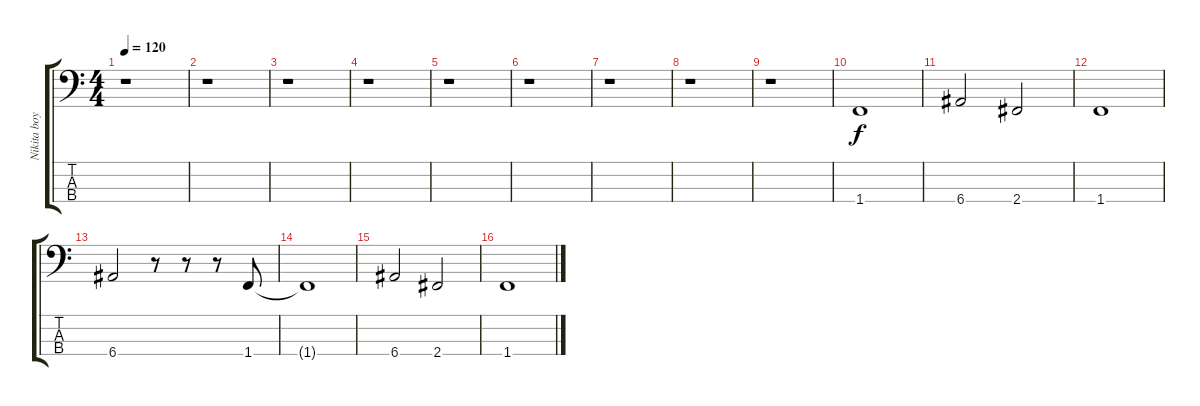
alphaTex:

\track ("Nikita boy" "Nikita boy") {instrument electricbasspick}
\staff {score tabs}
\tuning (G2 D2 A1 E1) {hide}
\ts (4 4)
\tempo 120
\clef f4
\ks c
r.1{dy f} |
r.1 |
r.1 |
r.1 |
r.1 |
r.1 |
r.1 |
r.1 |
r.1 |
1.4.1 |
6.4.2 2.4.2 |
1.4.1 |
6.4.2 r.8 r.8 r.8 1.4.8 |
1.4{t}.1 |
6.4.2 2.4.2 |
1.4.1
